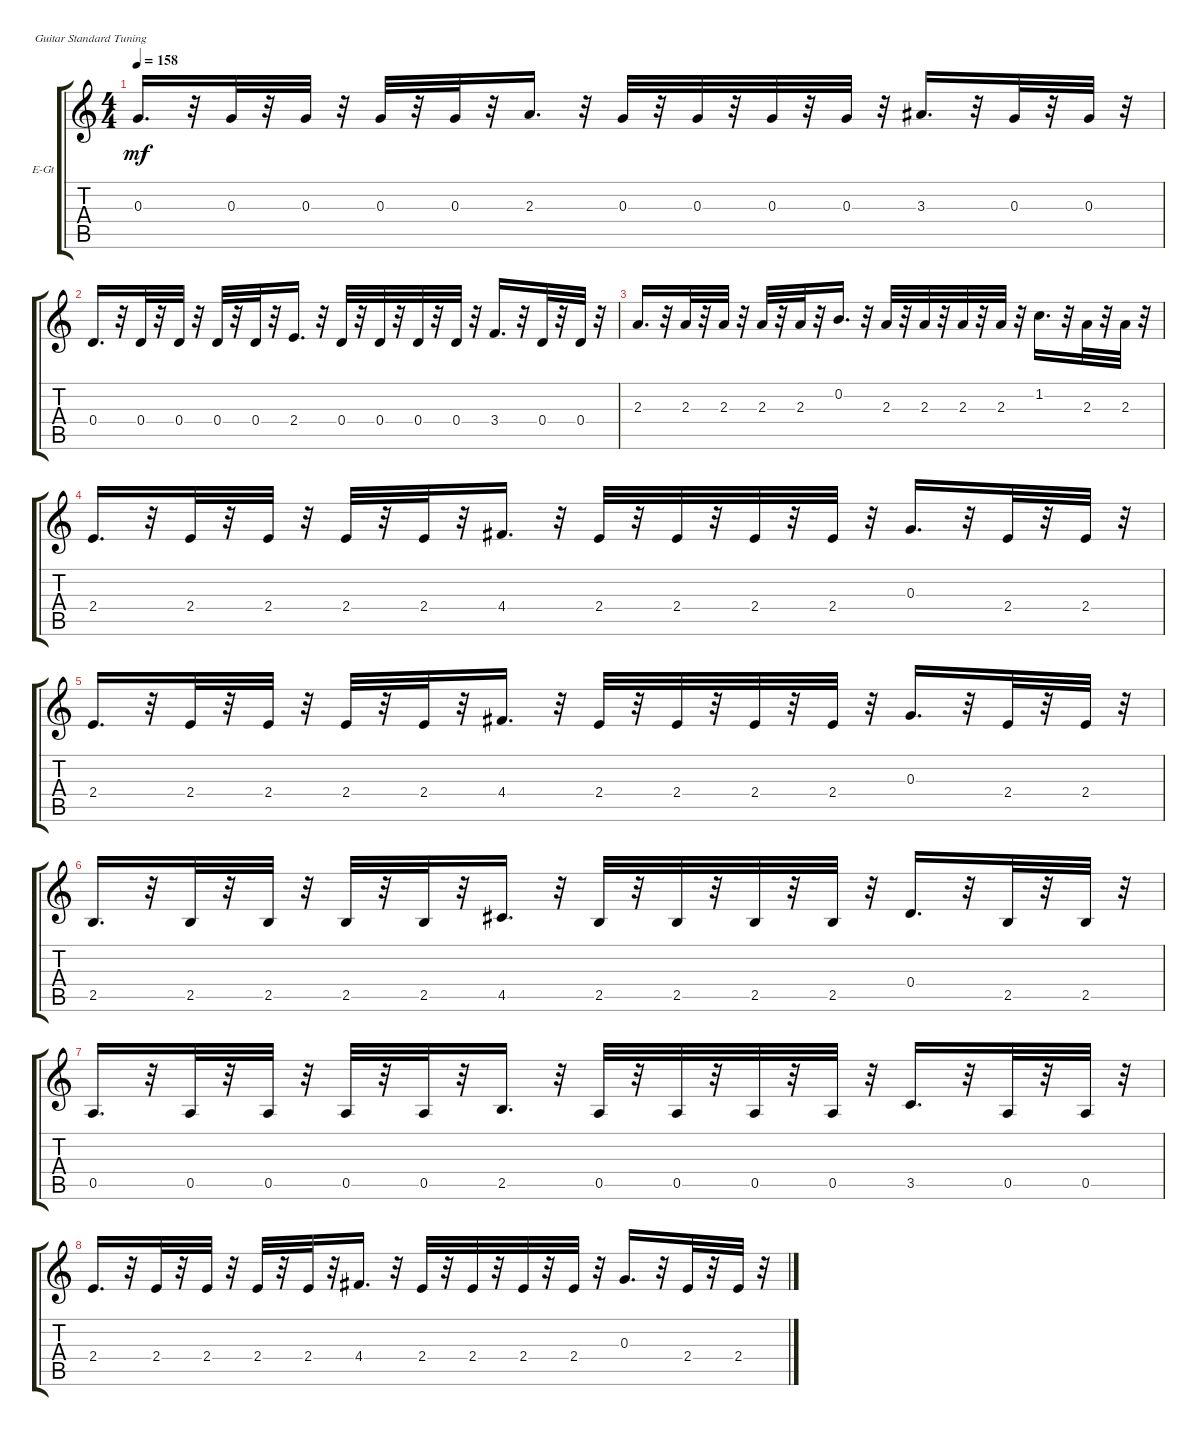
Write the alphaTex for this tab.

\bracketExtendMode groupsimilarinstruments
\firstSystemTrackNameOrientation horizontal
\otherSystemsTrackNameOrientation horizontal
\track ("" "E-Gt") {instrument electricguitarclean}
\staff {score tabs}
\tuning (E4 B3 G3 D3 A2 E2)
\ts (4 4)
\tempo 158
\clef g2
\ks c
0.3.16{d dy mf} r.32 0.3.32 r.32 0.3.32 r.32 0.3.32 r.32 0.3.32 r.32 2.3.16{d} r.32 0.3.32 r.32 0.3.32 r.32 0.3.32 r.32 0.3.32 r.32 3.3.16{d} r.32 0.3.32 r.32 0.3.32 r.32 |
0.4.16{d} r.32 0.4.32 r.32 0.4.32 r.32 0.4.32 r.32 0.4.32 r.32 2.4.16{d} r.32 0.4.32 r.32 0.4.32 r.32 0.4.32 r.32 0.4.32 r.32 3.4.16{d} r.32 0.4.32 r.32 0.4.32 r.32 |
2.3.16{d} r.32 2.3.32 r.32 2.3.32 r.32 2.3.32 r.32 2.3.32 r.32 0.2.16{d} r.32 2.3.32 r.32 2.3.32 r.32 2.3.32 r.32 2.3.32 r.32 1.2.16{d} r.32 2.3.32 r.32 2.3.32 r.32 |
2.4.16{d} r.32 2.4.32 r.32 2.4.32 r.32 2.4.32 r.32 2.4.32 r.32 4.4.16{d} r.32 2.4.32 r.32 2.4.32 r.32 2.4.32 r.32 2.4.32 r.32 0.3.16{d} r.32 2.4.32 r.32 2.4.32 r.32 |
2.4.16{d} r.32 2.4.32 r.32 2.4.32 r.32 2.4.32 r.32 2.4.32 r.32 4.4.16{d} r.32 2.4.32 r.32 2.4.32 r.32 2.4.32 r.32 2.4.32 r.32 0.3.16{d} r.32 2.4.32 r.32 2.4.32 r.32 |
2.5.16{d} r.32 2.5.32 r.32 2.5.32 r.32 2.5.32 r.32 2.5.32 r.32 4.5.16{d} r.32 2.5.32 r.32 2.5.32 r.32 2.5.32 r.32 2.5.32 r.32 0.4.16{d} r.32 2.5.32 r.32 2.5.32 r.32 |
0.5.16{d} r.32 0.5.32 r.32 0.5.32 r.32 0.5.32 r.32 0.5.32 r.32 2.5.16{d} r.32 0.5.32 r.32 0.5.32 r.32 0.5.32 r.32 0.5.32 r.32 3.5.16{d} r.32 0.5.32 r.32 0.5.32 r.32 |
2.4.16{d} r.32 2.4.32 r.32 2.4.32 r.32 2.4.32 r.32 2.4.32 r.32 4.4.16{d} r.32 2.4.32 r.32 2.4.32 r.32 2.4.32 r.32 2.4.32 r.32 0.3.16{d} r.32 2.4.32 r.32 2.4.32 r.32
